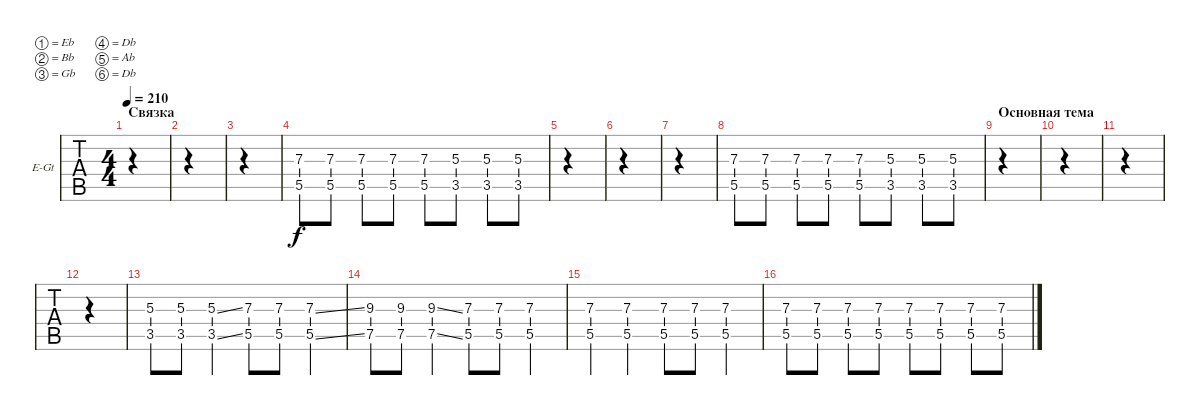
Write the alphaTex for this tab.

\defaultSystemsLayout 4
\bracketExtendMode groupsimilarinstruments
\firstSystemTrackNameOrientation horizontal
\otherSystemsTrackNameOrientation horizontal
\track ("Electric Guitar" "E-Gt") {instrument distortionguitar}
\staff {tabs}
\tuning (Eb4 Bb3 Gb3 Db3 Ab2 Db2)
\ts (4 4)
\section ("" "Связка")
\tempo 210
\clef g2
\ks c
|
|
|
(7.3 5.5).8 (7.3 5.5).8 (7.3 5.5).8 (7.3 5.5).8 (7.3 5.5).8 (5.3 3.5).8 (5.3 3.5).8 (5.3 3.5).8 |
|
|
|
(7.3 5.5).8 (7.3 5.5).8 (7.3 5.5).8 (7.3 5.5).8 (7.3 5.5).8 (5.3 3.5).8 (5.3 3.5).8 (5.3 3.5).8 |
\section ("" "Основная тема")
|
|
|
|
(3.5 5.3).8 (3.5 5.3).8 (3.5{ss} 5.3{ss}).4 (5.5 7.3).8 (5.5 7.3).8 (5.5{ss} 7.3{ss}).4 |
(7.5 9.3).8 (7.5 9.3).8 (7.5{ss} 9.3{ss}).4 (5.5 7.3).8 (5.5 7.3).8 (5.5 7.3).4 |
(5.5 7.3).4 (5.5 7.3).4 (5.5 7.3).8 (5.5 7.3).8 (5.5 7.3).4 |
(5.5 7.3).8 (5.5 7.3).8 (5.5 7.3).8 (5.5 7.3).8 (5.5 7.3).8 (5.5 7.3).8 (5.5 7.3).8 (5.5 7.3).8
